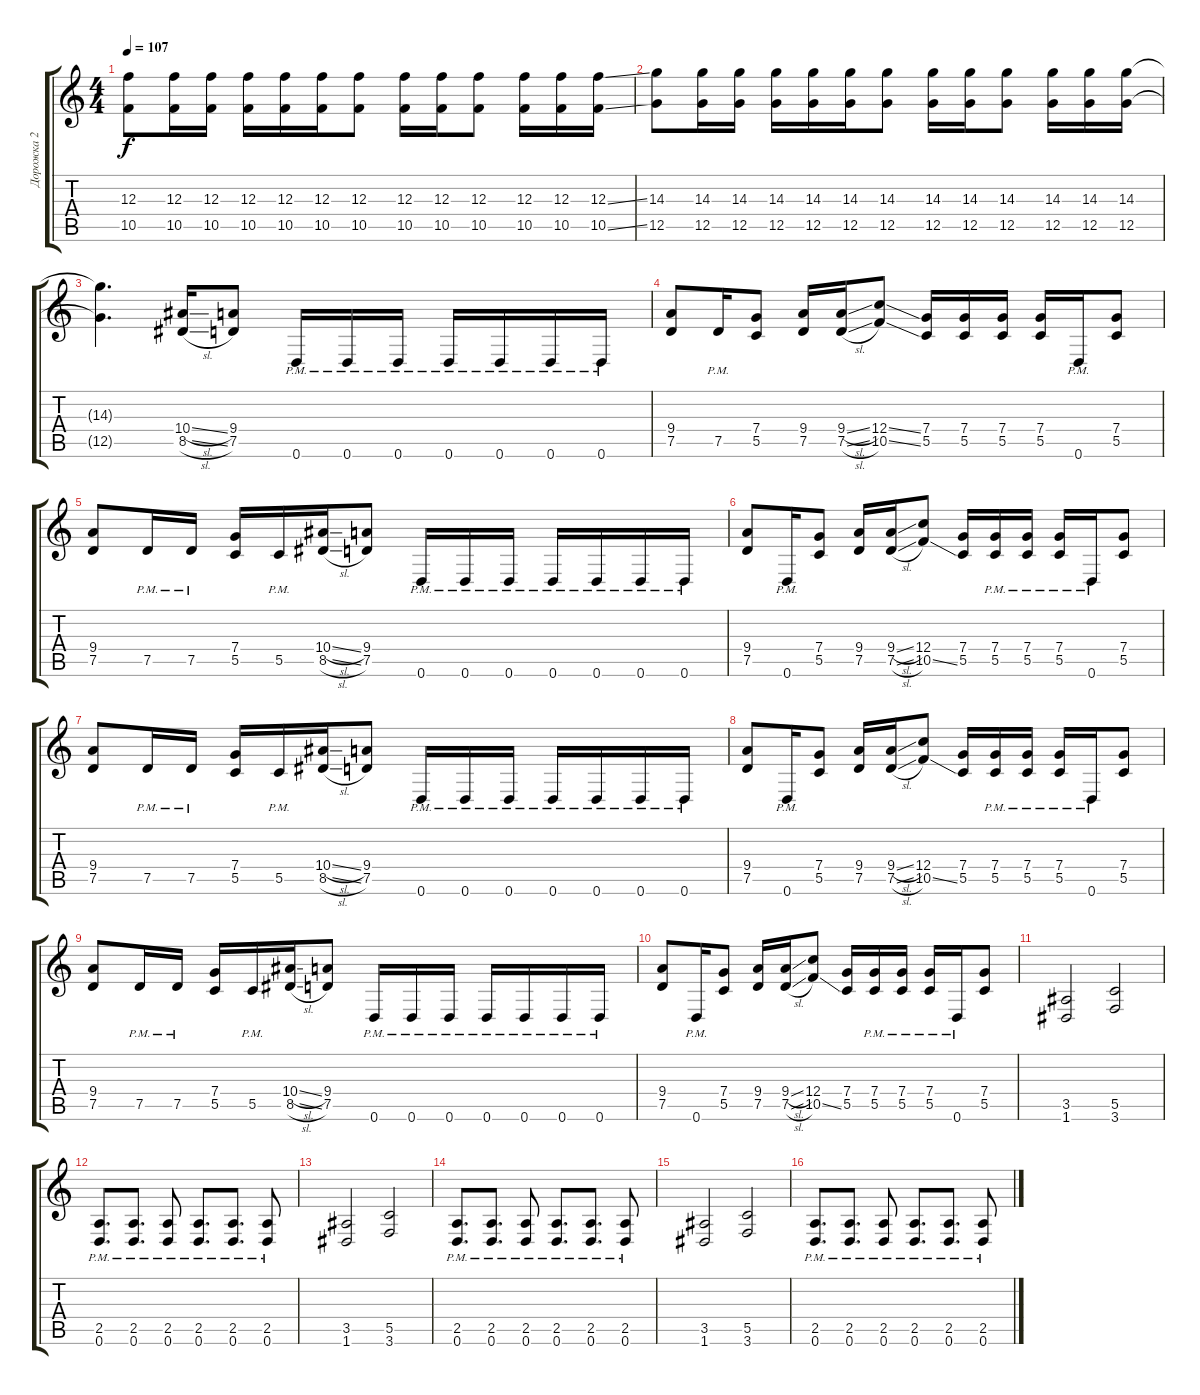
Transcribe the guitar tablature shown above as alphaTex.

\track ("Дорожка 2" "Дорожка 2") {instrument distortionguitar}
\staff {score tabs}
\tuning (D4 A3 F3 C3 G2 D2) {hide}
\ts (4 4)
\tempo 107
\clef g2
\ks c
(12.3 10.5).8{dy f} (12.3 10.5).16 (12.3 10.5).16 (12.3 10.5).16 (12.3 10.5).16 (12.3 10.5).16 (12.3 10.5).8 (12.3 10.5).16 (12.3 10.5).16 (12.3 10.5).8 (12.3 10.5).16 (12.3 10.5).16 (12.3{ss} 10.5{ss}).16 |
(14.3 12.5).8 (14.3 12.5).16 (14.3 12.5).16 (14.3 12.5).16 (14.3 12.5).16 (14.3 12.5).16 (14.3 12.5).8 (14.3 12.5).16 (14.3 12.5).16 (14.3 12.5).8 (14.3 12.5).16 (14.3 12.5).16 (14.3 12.5).16 |
(14.3{t} 12.5{t}).4{d} (10.4{sl} 8.5{sl}).16 (9.4 7.5).8 0.6{pm}.16 0.6{pm}.16 0.6{pm}.16 0.6{pm}.16 0.6{pm}.16 0.6{pm}.16 0.6{pm}.16 |
(9.4 7.5).8 7.5{pm}.16 (7.4 5.5).8 (9.4 7.5).16 (9.4{sl} 7.5{sl}).16 (12.4{ss} 10.5{ss}).8 (7.4 5.5).16 (7.4 5.5).16 (7.4 5.5).16 (7.4 5.5).16 0.6{pm}.16 (7.4 5.5).8 |
(9.4 7.5).8 7.5{pm}.16 7.5{pm}.16 (7.4 5.5).16 5.5{pm}.16 (10.4{sl} 8.5{sl}).16 (9.4 7.5).8 0.6{pm}.16 0.6{pm}.16 0.6{pm}.16 0.6{pm}.16 0.6{pm}.16 0.6{pm}.16 0.6{pm}.16 |
(9.4 7.5).8 0.6{pm}.16 (7.4 5.5).8 (9.4 7.5).16 (9.4{sl} 7.5{sl}).16 (12.4 10.5{ss}).8 (7.4 5.5).16 (7.4{pm} 5.5{pm}).16 (7.4{pm} 5.5{pm}).16 (7.4{pm} 5.5{pm}).16 0.6{pm}.16 (7.4 5.5).8 |
(9.4 7.5).8 7.5{pm}.16 7.5{pm}.16 (7.4 5.5).16 5.5{pm}.16 (10.4{sl} 8.5{sl}).16 (9.4 7.5).8 0.6{pm}.16 0.6{pm}.16 0.6{pm}.16 0.6{pm}.16 0.6{pm}.16 0.6{pm}.16 0.6{pm}.16 |
(9.4 7.5).8 0.6{pm}.16 (7.4 5.5).8 (9.4 7.5).16 (9.4{sl} 7.5{sl}).16 (12.4 10.5{ss}).8 (7.4 5.5).16 (7.4{pm} 5.5{pm}).16 (7.4{pm} 5.5{pm}).16 (7.4{pm} 5.5{pm}).16 0.6{pm}.16 (7.4 5.5).8 |
(9.4 7.5).8 7.5{pm}.16 7.5{pm}.16 (7.4 5.5).16 5.5{pm}.16 (10.4{sl} 8.5{sl}).16 (9.4 7.5).8 0.6{pm}.16 0.6{pm}.16 0.6{pm}.16 0.6{pm}.16 0.6{pm}.16 0.6{pm}.16 0.6{pm}.16 |
(9.4 7.5).8 0.6{pm}.16 (7.4 5.5).8 (9.4 7.5).16 (9.4{sl} 7.5{sl}).16 (12.4 10.5{ss}).8 (7.4 5.5).16 (7.4{pm} 5.5{pm}).16 (7.4{pm} 5.5{pm}).16 (7.4{pm} 5.5{pm}).16 0.6{pm}.16 (7.4 5.5).8 |
(3.5 1.6).2 (5.5 3.6).2 |
(2.5{pm} 0.6{pm}).8{d} (2.5{pm} 0.6{pm}).8{d} (2.5{pm} 0.6{pm}).8 (2.5{pm} 0.6{pm}).8{d} (2.5{pm} 0.6{pm}).8{d} (2.5{pm} 0.6{pm}).8 |
(3.5 1.6).2 (5.5 3.6).2 |
(2.5{pm} 0.6{pm}).8{d} (2.5{pm} 0.6{pm}).8{d} (2.5{pm} 0.6{pm}).8 (2.5{pm} 0.6{pm}).8{d} (2.5{pm} 0.6{pm}).8{d} (2.5{pm} 0.6{pm}).8 |
(3.5 1.6).2 (5.5 3.6).2 |
(2.5{pm} 0.6{pm}).8{d} (2.5{pm} 0.6{pm}).8{d} (2.5{pm} 0.6{pm}).8 (2.5{pm} 0.6{pm}).8{d} (2.5{pm} 0.6{pm}).8{d} (2.5{pm} 0.6{pm}).8
